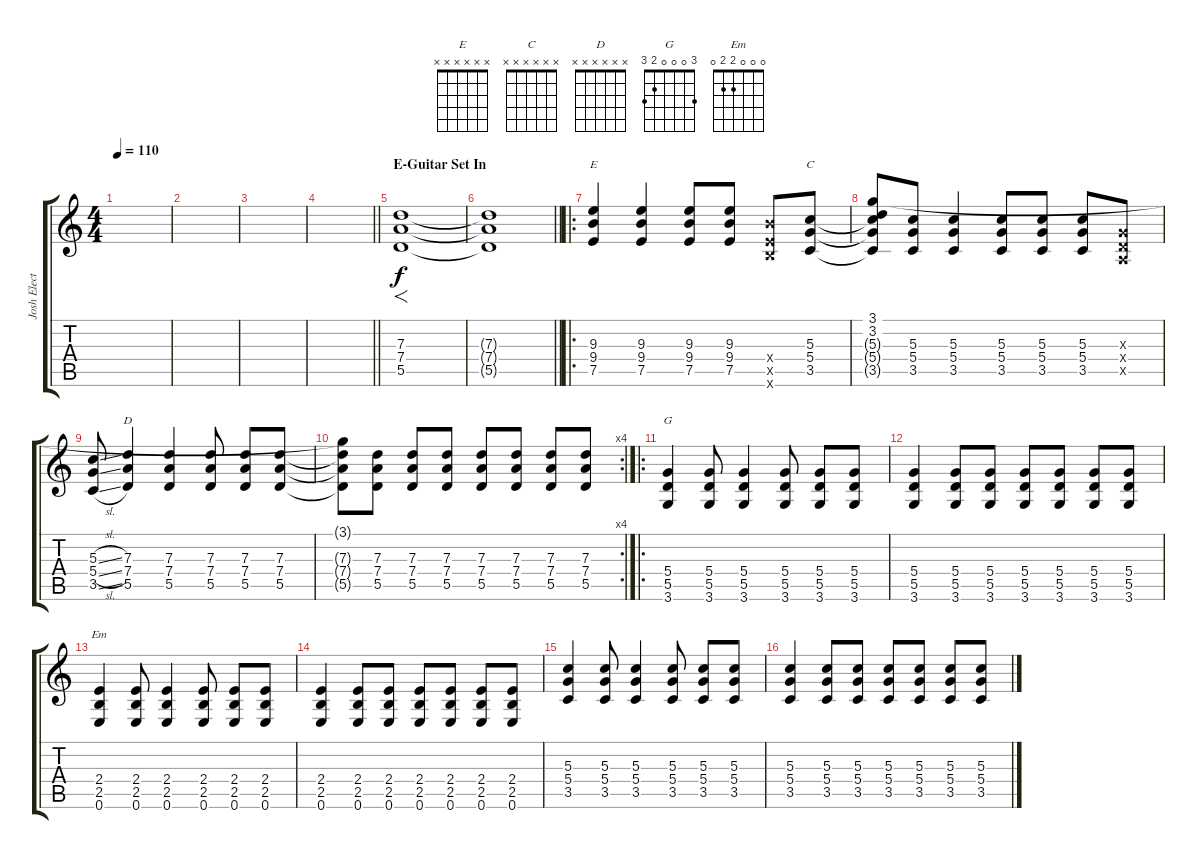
\track ("Josh Electric" "Josh Elect") {instrument distortionguitar}
\staff {score tabs}
\tuning (E4 B3 G3 D3 A2 E2) {hide}
\chord ("E" x x x x x x)
\chord ("C" x x x x x x)
\chord ("D" x x x x x x)
\chord ("G" 3 0 0 0 2 3)
\chord ("Em" 0 0 0 2 2 0)
\ts (4 4)
\tempo 110
\clef g2
\ks c
|
|
|
\barLineRight lightlight
|
\section ("" "E-Guitar Set In")
(7.3 7.4 5.5).1{f} |
\barLineRight lightlight
(7.3{t} 7.4{t} 5.5{t}).1 |
\ro
(9.3 9.4 7.5).4{ch "E"} (9.3 9.4 7.5).4 (9.3 9.4 7.5).8 (9.3 9.4 7.5).8 (9.4{x} 7.5{x} 7.6{x}).8 (5.3 5.4 3.5).8{ch "C"} |
(3.1 3.2 5.3{t} 5.4{t} 3.5{t}).8 (5.3 5.4 3.5).8 (5.3 5.4 3.5).4 (5.3 5.4 3.5).8 (5.3 5.4 3.5).8 (5.3 5.4 3.5).8 (0.3{x} 0.4{x} 0.5{x}).8 |
(5.3{sl} 5.4{sl} 3.5{sl}).8 (7.3 7.4 5.5).4{ch "D"} (7.3 7.4 5.5).4 (7.3 7.4 5.5).8 (7.3 7.4 5.5).8 (7.3 7.4 5.5).8 |
\rc 4
(3.1{t} 7.3{t} 7.4{t} 5.5{t}).8 (7.3 7.4 5.5).8 (7.3 7.4 5.5).8 (7.3 7.4 5.5).8 (7.3 7.4 5.5).8 (7.3 7.4 5.5).8 (7.3 7.4 5.5).8 (7.3 7.4 5.5).8 |
\ro
(5.4 5.5 3.6).4{ch "G"} (5.4 5.5 3.6).8 (5.4 5.5 3.6).4 (5.4 5.5 3.6).8 (5.4 5.5 3.6).8 (5.4 5.5 3.6).8 |
(5.4 5.5 3.6).4 (5.4 5.5 3.6).8 (5.4 5.5 3.6).8 (5.4 5.5 3.6).8 (5.4 5.5 3.6).8 (5.4 5.5 3.6).8 (5.4 5.5 3.6).8 |
(2.4 2.5 0.6).4{ch "Em"} (2.4 2.5 0.6).8 (2.4 2.5 0.6).4 (2.4 2.5 0.6).8 (2.4 2.5 0.6).8 (2.4 2.5 0.6).8 |
(2.4 2.5 0.6).4 (2.4 2.5 0.6).8 (2.4 2.5 0.6).8 (2.4 2.5 0.6).8 (2.4 2.5 0.6).8 (2.4 2.5 0.6).8 (2.4 2.5 0.6).8 |
(5.3 5.4 3.5).4 (5.3 5.4 3.5).8 (5.3 5.4 3.5).4 (5.3 5.4 3.5).8 (5.3 5.4 3.5).8 (5.3 5.4 3.5).8 |
(5.3 5.4 3.5).4 (5.3 5.4 3.5).8 (5.3 5.4 3.5).8 (5.3 5.4 3.5).8 (5.3 5.4 3.5).8 (5.3 5.4 3.5).8 (5.3 5.4 3.5).8
